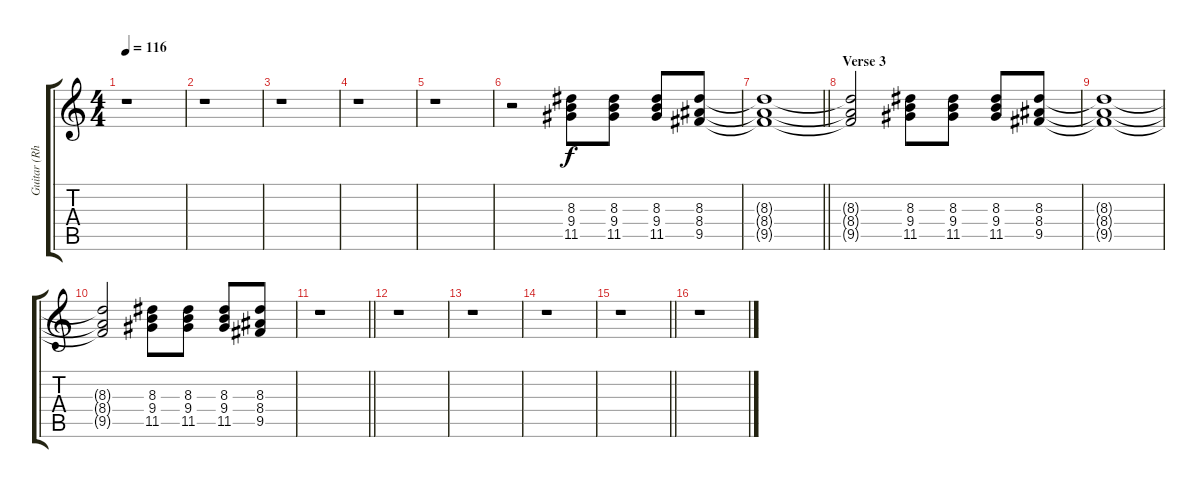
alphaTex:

\track ("Guitar (Rhythm)" "Guitar (Rh") {instrument distortionguitar}
\staff {score tabs}
\tuning (E4 B3 G3 D3 A2 E2) {hide}
\ts (4 4)
\tempo 116
\clef g2
\ks c
r.1{dy f} |
r.1 |
r.1 |
r.1 |
r.1 |
r.2 (8.3 9.4 11.5).8 (8.3 9.4 11.5).8 (8.3 9.4 11.5).8 (8.3 8.4 9.5).8 |
\barLineRight lightlight
(8.3{t} 8.4{t} 9.5{t}).1 |
\section ("" "Verse 3")
(8.3{t} 8.4{t} 9.5{t}).2 (8.3 9.4 11.5).8 (8.3 9.4 11.5).8 (8.3 9.4 11.5).8 (8.3 8.4 9.5).8 |
(8.3{t} 8.4{t} 9.5{t}).1 |
(8.3{t} 8.4{t} 9.5{t}).2 (8.3 9.4 11.5).8 (8.3 9.4 11.5).8 (8.3 9.4 11.5).8 (8.3 8.4 9.5).8 |
\barLineRight lightlight
r.1 |
r.1 |
r.1 |
r.1 |
\barLineRight lightlight
r.1 |
r.1
